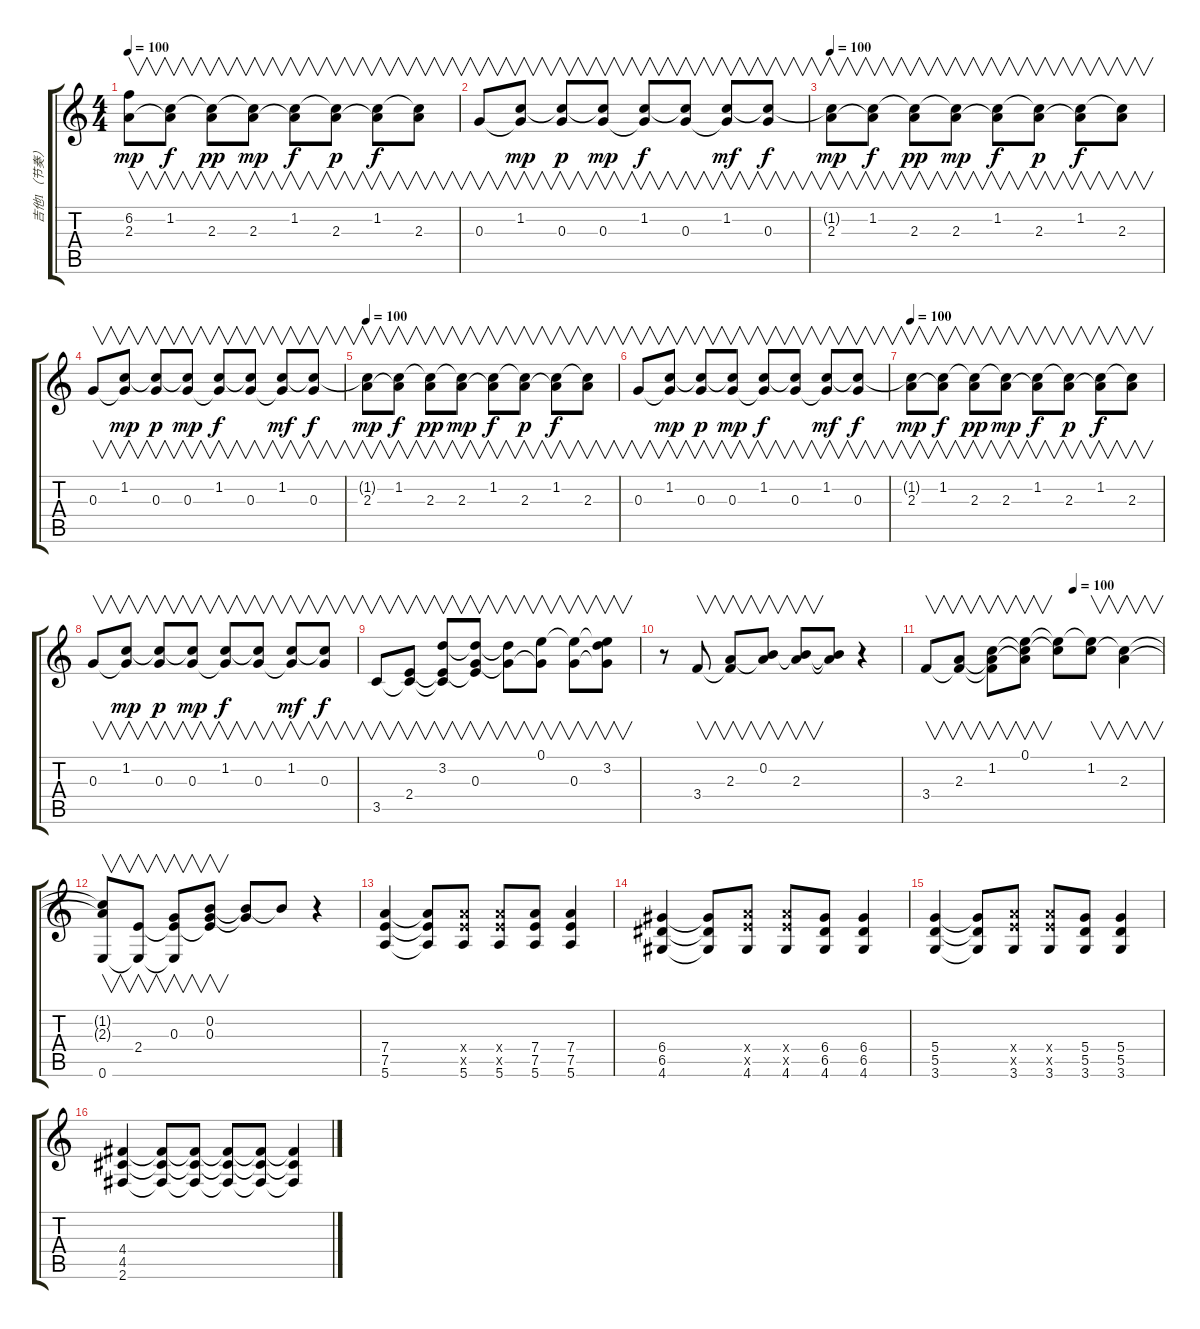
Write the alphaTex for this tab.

\track ("吉他1（节奏）" "吉他1（节奏）") {instrument electricguitarclean}
\staff {score tabs}
\tuning (E4 B3 G3 D3 A2 E2) {hide}
\ts (4 4)
\tempo 100
\clef g2
\ks c
(6.2{t} 2.3).8{v dy mp volume 12} (1.2 2.3{t}).8{v dy f} (1.2{t} 2.3).8{v dy pp} (1.2{t} 2.3).8{v dy mp} (1.2 2.3{t}).8{v dy f} (1.2{t} 2.3).8{v dy p} (1.2 2.3{t}).8{v dy f} (1.2{t} 2.3).8{v} |
0.3.8{v} (1.2 0.3{t}).8{v dy mp} (1.2{t} 0.3).8{v dy p} (1.2{t} 0.3).8{v dy mp} (1.2 0.3{t}).8{v dy f} (1.2{t} 0.3).8{v} (1.2 0.3{t}).8{v dy mf} (1.2{t} 0.3).8{v dy f} |
\tempo 100
(1.2{t} 2.3).8{v dy mp volume 12} (1.2 2.3{t}).8{v dy f} (1.2{t} 2.3).8{v dy pp} (1.2{t} 2.3).8{v dy mp} (1.2 2.3{t}).8{v dy f} (1.2{t} 2.3).8{v dy p} (1.2 2.3{t}).8{v dy f} (1.2{t} 2.3).8{v} |
0.3.8{v} (1.2 0.3{t}).8{v dy mp} (1.2{t} 0.3).8{v dy p} (1.2{t} 0.3).8{v dy mp} (1.2 0.3{t}).8{v dy f} (1.2{t} 0.3).8{v} (1.2 0.3{t}).8{v dy mf} (1.2{t} 0.3).8{v dy f} |
\tempo 100
(1.2{t} 2.3).8{v dy mp volume 12} (1.2 2.3{t}).8{v dy f} (1.2{t} 2.3).8{v dy pp} (1.2{t} 2.3).8{v dy mp} (1.2 2.3{t}).8{v dy f} (1.2{t} 2.3).8{v dy p} (1.2 2.3{t}).8{v dy f} (1.2{t} 2.3).8{v} |
0.3.8{v} (1.2 0.3{t}).8{v dy mp} (1.2{t} 0.3).8{v dy p} (1.2{t} 0.3).8{v dy mp} (1.2 0.3{t}).8{v dy f} (1.2{t} 0.3).8{v} (1.2 0.3{t}).8{v dy mf} (1.2{t} 0.3).8{v dy f} |
\tempo 100
(1.2{t} 2.3).8{v dy mp volume 12} (1.2 2.3{t}).8{v dy f} (1.2{t} 2.3).8{v dy pp} (1.2{t} 2.3).8{v dy mp} (1.2 2.3{t}).8{v dy f} (1.2{t} 2.3).8{v dy p} (1.2 2.3{t}).8{v dy f} (1.2{t} 2.3).8{v} |
0.3.8{v} (1.2 0.3{t}).8{v dy mp} (1.2{t} 0.3).8{v dy p} (1.2{t} 0.3).8{v dy mp} (1.2 0.3{t}).8{v dy f} (1.2{t} 0.3).8{v} (1.2 0.3{t}).8{v dy mf} (1.2{t} 0.3).8{v dy f} |
3.5.8{v} (2.4 3.5{t}).8{v} (3.2 2.4{t} 3.5{t}).8{v} (3.2{t} 0.3 2.4{t}).8{v} (3.2{t} 0.3{t}).8{v} (0.1 0.3{t}).8{v} (0.1{t} 0.3).8{v} (0.1{t} 3.2 0.3{t}).8{v} |
r.8 3.4.8{v} (2.3 3.4{t}).8{v} (0.2 2.3{t}).8{v} (0.2{t} 2.3).8{v} (0.2{t} 2.3{t}).8 r.4 |
\tempo (100 0.625)
3.4.8{v} (2.3 3.4{t}).8{v} (1.2 2.3{t} 3.4{t}).8{v} (0.1 1.2{t} 2.3{t}).8{v} (0.1{t} 1.2{t}).8 (0.1{t} 1.2).8{v} (1.2{t} 2.3).4{v} |
(1.2{t} 2.3{t} 0.6).8{v} (2.4 0.6{t}).8{v} (0.3 2.4{t} 0.6{t}).8{v} (0.2 0.3 2.4{t}).8{v} (0.2{t} 0.3{t}).8 0.2{t}.8 r.4 |
(7.4 7.5 5.6).4{instrument distortionguitar} (7.4{t} 7.5{t} 5.6{t}).8 (7.4{x} 7.5{x} 5.6).8 (7.4{x} 7.5{x} 5.6).8 (7.4 7.5 5.6).8 (7.4 7.5 5.6).4 |
(6.4 6.5 4.6).4{instrument distortionguitar} (6.4{t} 6.5{t} 4.6{t}).8 (7.4{x} 7.5{x} 4.6).8 (7.4{x} 7.5{x} 4.6).8 (6.4 6.5 4.6).8 (6.4 6.5 4.6).4 |
(5.4 5.5 3.6).4{instrument distortionguitar} (5.4{t} 5.5{t} 3.6{t}).8 (7.4{x} 7.5{x} 3.6).8 (7.4{x} 7.5{x} 3.6).8 (5.4 5.5 3.6).8 (5.4 5.5 3.6).4 |
(4.4 4.5 2.6).4{instrument distortionguitar} (4.4{t} 4.5{t} 2.6{t}).8 (4.4{t} 4.5{t} 2.6{t}).8 (4.4{t} 4.5{t} 2.6{t}).8 (4.4{t} 4.5{t} 2.6{t}).8 (4.4{t} 4.5{t} 2.6{t}).4
